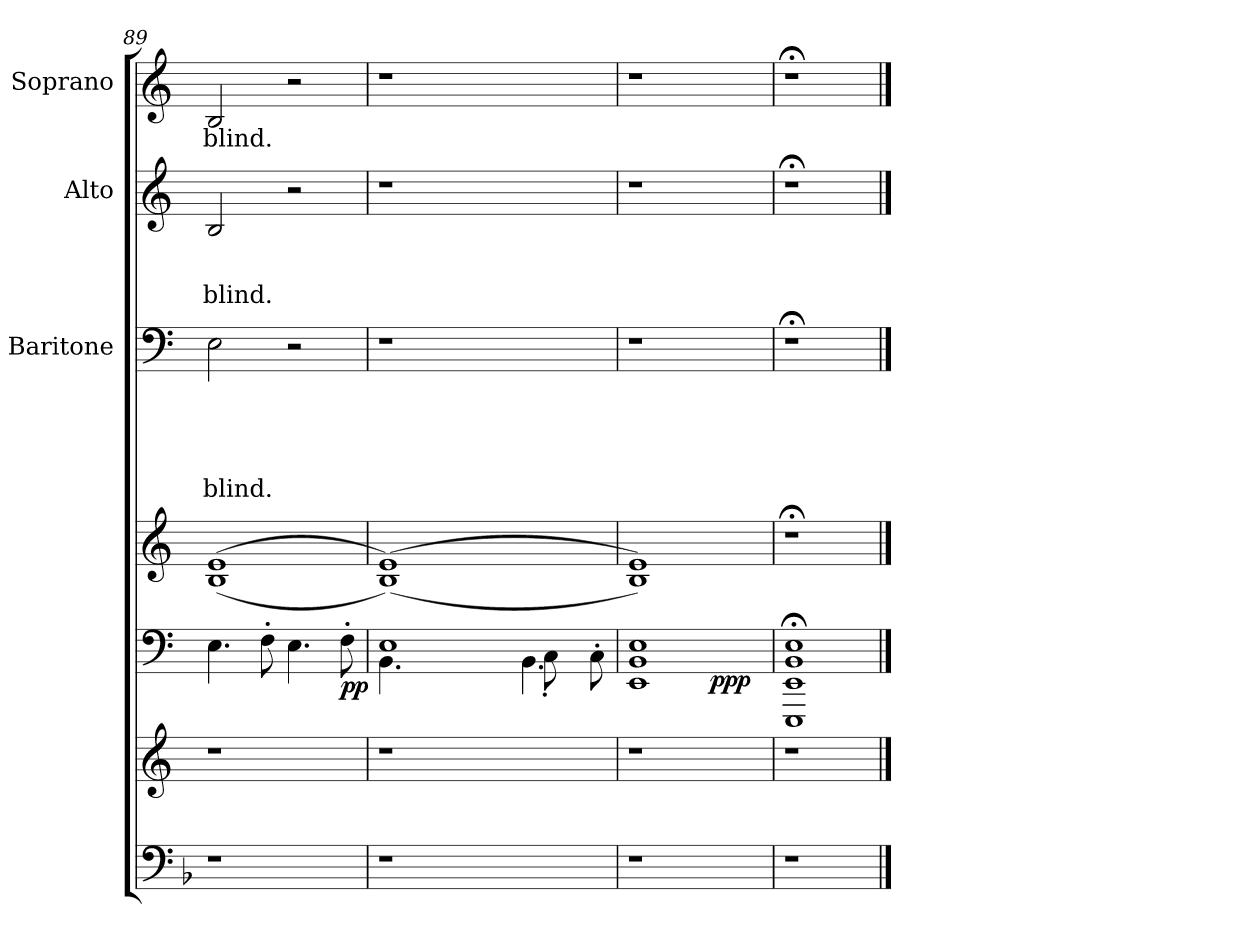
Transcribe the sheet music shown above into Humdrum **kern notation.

**kern	**kern	**kern	**kern	**dynam	**kern	**text	**text	**text	**text	**text	**kern	**text	**text	**text	**kern	**text
*part6	*part5	*part4	*part4	*part4	*part3	*part3	*part3	*part3	*part3	*part3	*part2	*part2	*part2	*part2	*part1	*part1
*staff7	*staff6	*staff5	*staff4	*staff4/5	*staff3	*staff3	*staff3	*staff3	*staff3	*staff3	*staff2	*staff2	*staff2	*staff2	*staff1	*staff1
*	*	*	*	*	*I"Baritone	*	*	*	*	*	*I"Alto	*	*	*	*I"Soprano	*
*clefF4	*clefG2	*clefF4	*clefG2	*	*clefF4	*	*	*	*	*	*clefG2	*	*	*	*clefG2	*
*k[b-]	*k[]	*k[]	*k[]	*	*k[]	*	*	*	*	*	*k[]	*	*	*	*k[]	*
*F:	*C:	*C:	*C:	*	*C:	*	*	*	*	*	*C:	*	*	*	*C:	*
=89	=89	=89	=89	=89	=89	=89	=89	=89	=89	=89	=89	=89	=89	=89	=89	=89
!	!	!	!	!	!	!	!	!	!	!LO:LY:b	!	!	!	!LO:LY:b	!	!LO:LY:b
1r	1r	4.E\	(>(<1B 1e	.	2E\	.	.	.	.	blind.	2B/	.	.	blind.	2B/	blind.
.	.	8F'>\	.	.	.	.	.	.	.	.	.	.	.	.	.	.
.	.	4.E\	.	.	2r	.	.	.	.	.	2r	.	.	.	2r	.
!	!	!	!	!LO:DY:b=2	!	!	!	!	!	!	!	!	!	!	!	!
.	.	8F'>\	.	pp	.	.	.	.	.	.	.	.	.	.	.	.
=90	=90	=90	=90	=90	=90	=90	=90	=90	=90	=90	=90	=90	=90	=90	=90	=90
*	*	*^	*	*	*	*	*	*	*	*	*	*	*	*	*	*
!	!	!	!	!	!	!LO:N:vis=1	!	!	!	!	!	!LO:N:vis=1	!	!	!	!LO:N:vis=1	!
1r	1r	1E	4.BB\	(>(<1B 1e))	.	1r	.	.	.	.	.	1r	.	.	.	1r	.
.	.	.	2ryy	.	.	.	.	.	.	.	.	.	.	.	.	.	.
.	.	.	8ryy	.	.	.	.	.	.	.	.	.	.	.	.	.	.
2ryy	2ryy	4.BB\	8C'<\	2ryy	.	2ryy	.	.	.	.	.	2ryy	.	.	.	2ryy	.
.	.	.	4.ryy	.	.	.	.	.	.	.	.	.	.	.	.	.	.
.	.	8C'<\	.	.	.	.	.	.	.	.	.	.	.	.	.	.	.
=91	=91	=91	=91	=91	=91	=91	=91	=91	=91	=91	=91	=91	=91	=91	=91	=91	=91
1r	1r	1EE 1BB 1E	3%2ryy	1B 1e))	.	1r	.	.	.	.	.	1r	.	.	.	1r	.
.	.	.	96ryy	.	.	.	.	.	.	.	.	.	.	.	.	.	.
!	!	!	!	!	!LO:DY:b=2	!	!	!	!	!	!	!	!	!	!	!	!
.	.	.	6ryy	.	ppp	.	.	.	.	.	.	.	.	.	.	.	.
.	.	.	12...ryy	.	.	.	.	.	.	.	.	.	.	.	.	.	.
*	*	*v	*v	*	*	*	*	*	*	*	*	*	*	*	*	*	*
=92	=92	=92	=92	=92	=92	=92	=92	=92	=92	=92	=92	=92	=92	=92	=92	=92
1r	1r	1EEE; 1EE; 1BB; 1E;	1r;<	.	1r;<	.	.	.	.	.	1r;<	.	.	.	1r;<	.
==	==	==	==	==	==	==	==	==	==	==	==	==	==	==	==	==
*-	*-	*-	*-	*-	*-	*-	*-	*-	*-	*-	*-	*-	*-	*-	*-	*-
